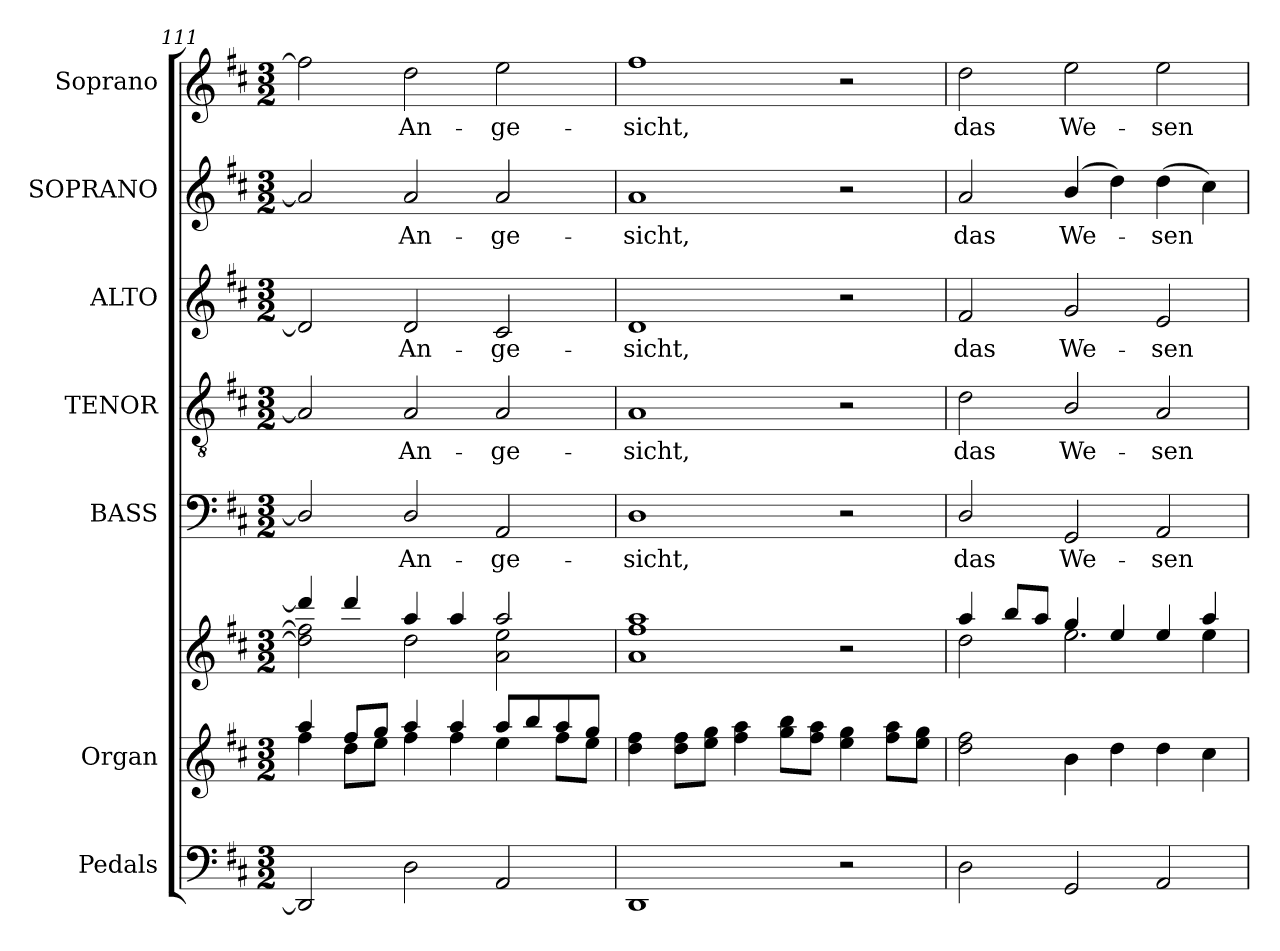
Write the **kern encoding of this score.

**kern	**kern	**kern	**kern	**text	**kern	**text	**kern	**text	**kern	**text	**kern	**text
*part7	*part6	*part6	*part5	*part5	*part4	*part4	*part3	*part3	*part2	*part2	*part1	*part1
*staff8	*staff7	*staff6	*staff5	*staff5	*staff4	*staff4	*staff3	*staff3	*staff2	*staff2	*staff1	*staff1
*I"Pedals	*I"Organ	*	*I"BASS	*	*I"TENOR	*	*I"ALTO	*	*I"SOPRANO	*	*I"Soprano	*
*I'Ped.	*I'Org.	*	*I'B.	*	*I'T.	*	*I'A.	*	*I'S.	*	*I'S.	*
*clefF4	*clefG2	*clefG2	*clefF4	*	*clefGv2	*	*clefG2	*	*clefG2	*	*clefG2	*
*	*	*	*	*	*ITrd7c12	*	*	*	*	*	*	*
*k[f#c#]	*k[f#c#]	*k[f#c#]	*k[f#c#]	*	*k[f#c#]	*	*k[f#c#]	*	*k[f#c#]	*	*k[f#c#]	*
*D:	*D:	*D:	*D:	*	*D:	*	*D:	*	*D:	*	*D:	*
*M3/2	*M3/2	*M3/2	*M3/2	*	*M3/2	*	*M3/2	*	*M3/2	*	*M3/2	*
=111	=111	=111	=111	=111	=111	=111	=111	=111	=111	=111	=111	=111
*	*^	*^	*	*	*	*	*	*	*	*	*	*
2DDi/]	4aai/	4ff#i\	4dddi/]	2ddi\] 2ff#i]	2Di/]	.	2AAi/]	.	2di/]	.	2ai/]	.	2ff#i\]	.
.	8ff#i/L	8ddi\L	4dddi/	.	.	.	.	.	.	.	.	.	.	.
.	8ggi/J	8eei\J	.	.	.	.	.	.	.	.	.	.	.	.
!	!	!	!	!	!	!LO:LY:b:color=#000000	!	!	!	!	!	!	!	!
!	!	!	!	!	!	!	!	!LO:LY:b:color=#000000	!	!	!	!	!	!
!	!	!	!	!	!	!	!	!	!	!LO:LY:b:color=#000000	!	!	!	!
!	!	!	!	!	!	!	!	!	!	!	!	!LO:LY:b:color=#000000	!	!
!	!	!	!	!	!	!	!	!	!	!	!	!	!	!LO:LY:b:color=#000000
2Di\	4aai/	4ff#i\	4aai/	2ddi\	2Di/	An-	2AAi/	An-	2di/	An-	2ai/	An-	2ddi\	An-
.	4aai/	4ff#i\	4aai/	.	.	.	.	.	.	.	.	.	.	.
!	!	!	!	!	!	!LO:LY:b:color=#000000	!	!	!	!	!	!	!	!
!	!	!	!	!	!	!	!	!LO:LY:b:color=#000000	!	!	!	!	!	!
!	!	!	!	!	!	!	!	!	!	!LO:LY:b:color=#000000	!	!	!	!
!	!	!	!	!	!	!	!	!	!	!	!	!LO:LY:b:color=#000000	!	!
!	!	!	!	!	!	!	!	!	!	!	!	!	!	!LO:LY:b:color=#000000
2AAi/	8aai/L	4eei\	2aai/	2ai\ 2eei	2AAi/	-ge-	2AAi/	-ge-	2c#i/	-ge-	2ai/	-ge-	2eei\	-ge-
.	8bbi/	.	.	.	.	.	.	.	.	.	.	.	.	.
.	8aai/	8ff#i\L	.	.	.	.	.	.	.	.	.	.	.	.
.	8ggi/J	8eei\J	.	.	.	.	.	.	.	.	.	.	.	.
*	*v	*v	*	*	*	*	*	*	*	*	*	*	*	*
*	*	*v	*v	*	*	*	*	*	*	*	*	*	*
=112	=112	=112	=112	=112	=112	=112	=112	=112	=112	=112	=112	=112
*	*^	*	*	*	*	*	*	*	*	*	*	*
!	!	!	!	!	!LO:LY:b:color=#000000	!	!	!	!	!	!	!	!
*	*v	*v	*	*	*	*	*	*	*	*	*	*	*
*	*^	*	*	*	*	*	*	*	*	*	*	*
!	!	!	!	!	!	!	!LO:LY:b:color=#000000	!	!	!	!	!	!
*	*v	*v	*	*	*	*	*	*	*	*	*	*	*
*	*^	*	*	*	*	*	*	*	*	*	*	*
!	!	!	!	!	!	!	!	!	!LO:LY:b:color=#000000	!	!	!	!
*	*v	*v	*	*	*	*	*	*	*	*	*	*	*
*	*^	*	*	*	*	*	*	*	*	*	*	*
!	!	!	!	!	!	!	!	!	!	!	!LO:LY:b:color=#000000	!	!
*	*v	*v	*	*	*	*	*	*	*	*	*	*	*
*	*^	*	*	*	*	*	*	*	*	*	*	*
!	!	!	!	!	!	!	!	!	!	!	!	!	!LO:LY:b:color=#000000
*	*v	*v	*	*	*	*	*	*	*	*	*	*	*
1DDi	4ddi\ 4ff#i	1ai 1ff#i 1aai	1Di	-sicht,	1AAi	-sicht,	1di	-sicht,	1ai	-sicht,	1ff#i	-sicht,
.	8ddi\ 8ff#iL	.	.	.	.	.	.	.	.	.	.	.
.	8eei\ 8ggiJ	.	.	.	.	.	.	.	.	.	.	.
.	4ff#i\ 4aai	.	.	.	.	.	.	.	.	.	.	.
.	8ggi\ 8bbiL	.	.	.	.	.	.	.	.	.	.	.
.	8ff#i\ 8aaiJ	.	.	.	.	.	.	.	.	.	.	.
2r	4eei\ 4ggi	2r	2r	.	2r	.	2r	.	2r	.	2r	.
.	8ff#i\ 8aaiL	.	.	.	.	.	.	.	.	.	.	.
.	8eei\ 8ggiJ	.	.	.	.	.	.	.	.	.	.	.
=113	=113	=113	=113	=113	=113	=113	=113	=113	=113	=113	=113	=113
*	*	*^	*	*	*	*	*	*	*	*	*	*
!	!	!	!	!	!LO:LY:b:color=#000000	!	!	!	!	!	!	!	!
!	!	!	!	!	!	!	!LO:LY:b:color=#000000	!	!	!	!	!	!
!	!	!	!	!	!	!	!	!	!LO:LY:b:color=#000000	!	!	!	!
!	!	!	!	!	!	!	!	!	!	!	!LO:LY:b:color=#000000	!	!
!	!	!	!	!	!	!	!	!	!	!	!	!	!LO:LY:b:color=#000000
2Di\	2ddi\ 2ff#i	4aai/	2ddi\	2Di/	das	2Di\	das	2f#i/	das	2ai/	das	2ddi\	das
.	.	8bbi/L	.	.	.	.	.	.	.	.	.	.	.
.	.	8aai/J	.	.	.	.	.	.	.	.	.	.	.
!	!	!	!	!	!LO:LY:b:color=#000000	!	!	!	!	!	!	!	!
!	!	!	!	!	!	!	!LO:LY:b:color=#000000	!	!	!	!	!	!
!	!	!	!	!	!	!	!	!	!LO:LY:b:color=#000000	!	!	!	!
!	!	!	!	!	!	!	!	!	!	!	!LO:LY:b:color=#000000	!	!
!	!	!	!	!	!	!	!	!	!	!	!	!	!LO:LY:b:color=#000000
2GGi/	4bi\	4ggi/	2.eei\	2GGi/	We-	2BBi/	We-	2gi/	We-	(4bi/	We-	2eei\	We-
.	4ddi\	4eei/	.	.	.	.	.	.	.	4ddi\)	.	.	.
!	!	!	!	!	!LO:LY:b:color=#000000	!	!	!	!	!	!	!	!
!	!	!	!	!	!	!	!LO:LY:b:color=#000000	!	!	!	!	!	!
!	!	!	!	!	!	!	!	!	!LO:LY:b:color=#000000	!	!	!	!
!	!	!	!	!	!	!	!	!	!	!	!LO:LY:b:color=#000000	!	!
!	!	!	!	!	!	!	!	!	!	!	!	!	!LO:LY:b:color=#000000
2AAi/	4ddi\	4eei/	.	2AAi/	-sen	2AAi/	-sen	2ei/	-sen	(4ddi\	-sen	2eei\	-sen
.	4cc#i\	4aai/	4eei\	.	.	.	.	.	.	4cc#i\)	.	.	.
*	*	*v	*v	*	*	*	*	*	*	*	*	*	*
=	=	=	=	=	=	=	=	=	=	=	=	=
*-	*-	*-	*-	*-	*-	*-	*-	*-	*-	*-	*-	*-
